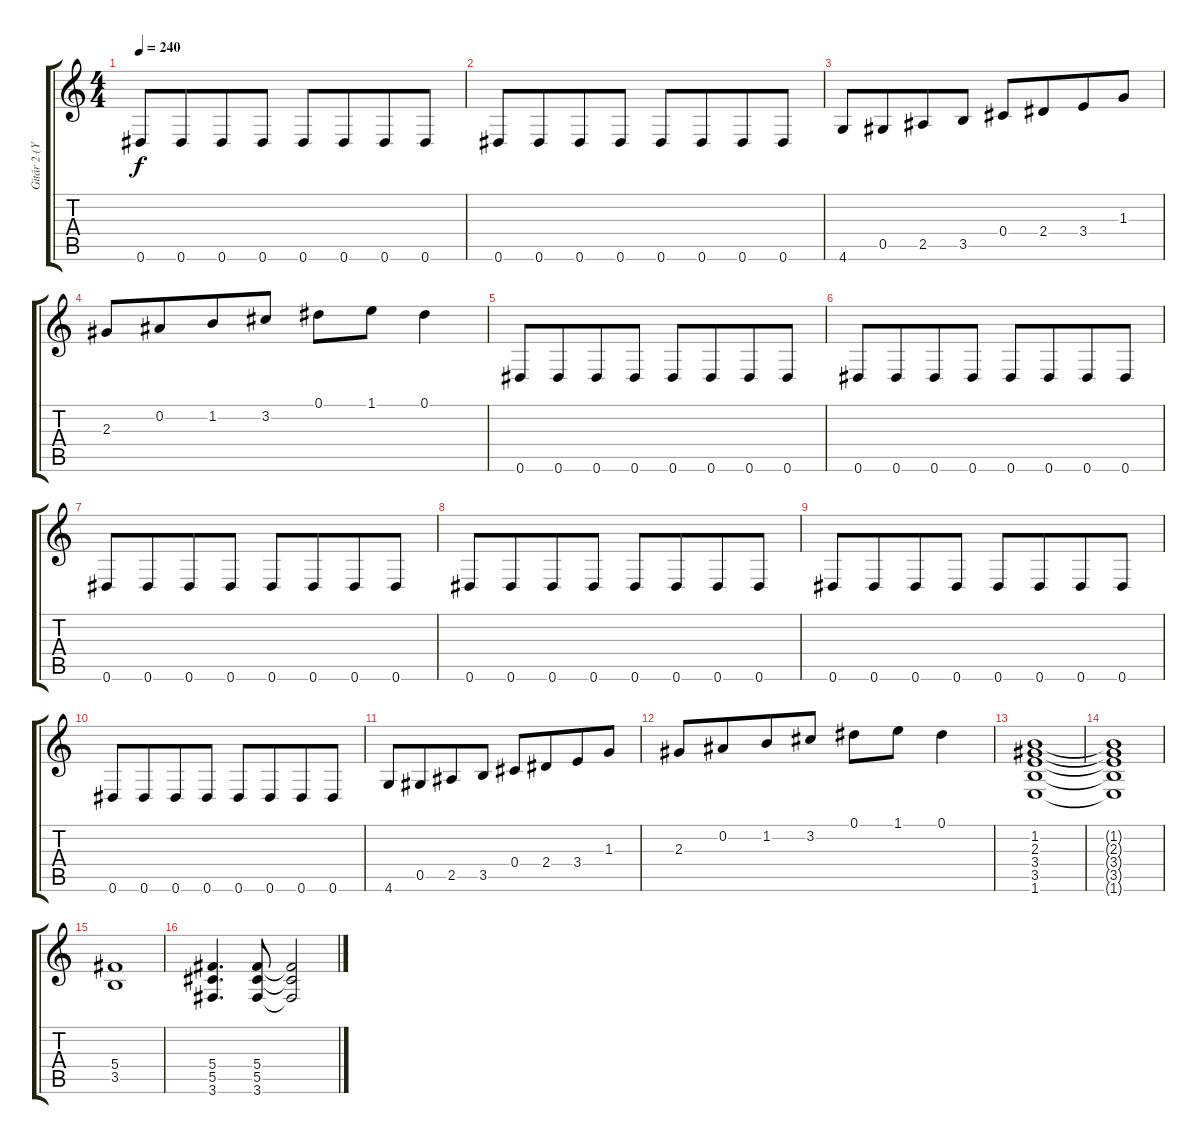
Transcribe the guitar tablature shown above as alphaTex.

\track ("Gitár 2 (Yngwie Malmsteen)" "Gitár 2 (Y") {instrument distortionguitar}
\staff {score tabs}
\tuning (Eb4 Bb3 Gb3 Db3 Ab2 Eb2) {hide}
\ts (4 4)
\tempo 240
\clef g2
\ks c
0.6.8{dy f} 0.6.8{beam merge} 0.6.8 0.6.8 0.6.8 0.6.8{beam merge} 0.6.8 0.6.8 |
0.6.8 0.6.8{beam merge} 0.6.8 0.6.8 0.6.8 0.6.8{beam merge} 0.6.8 0.6.8 |
4.6.8 0.5.8{beam merge} 2.5.8 3.5.8 0.4.8 2.4.8{beam merge} 3.4.8 1.3.8 |
2.3.8 0.2.8{beam merge} 1.2.8 3.2.8 0.1.8 1.1.8 0.1.4 |
0.6.8 0.6.8{beam merge} 0.6.8 0.6.8 0.6.8 0.6.8{beam merge} 0.6.8 0.6.8 |
0.6.8 0.6.8{beam merge} 0.6.8 0.6.8 0.6.8 0.6.8{beam merge} 0.6.8 0.6.8 |
0.6.8 0.6.8{beam merge} 0.6.8 0.6.8 0.6.8 0.6.8{beam merge} 0.6.8 0.6.8 |
0.6.8 0.6.8{beam merge} 0.6.8 0.6.8 0.6.8 0.6.8{beam merge} 0.6.8 0.6.8 |
0.6.8 0.6.8{beam merge} 0.6.8 0.6.8 0.6.8 0.6.8{beam merge} 0.6.8 0.6.8 |
0.6.8 0.6.8{beam merge} 0.6.8 0.6.8 0.6.8 0.6.8{beam merge} 0.6.8 0.6.8 |
4.6.8 0.5.8{beam merge} 2.5.8 3.5.8 0.4.8 2.4.8{beam merge} 3.4.8 1.3.8 |
2.3.8 0.2.8{beam merge} 1.2.8 3.2.8 0.1.8 1.1.8 0.1.4 |
(1.2 2.3 3.4 3.5 1.6).1 |
(1.2{t} 2.3{t} 3.4{t} 3.5{t} 1.6{t}).1 |
(5.4 3.5).1 |
(5.4 5.5 3.6).4{d} (5.4 5.5 3.6).8 (5.4{t} 5.5{t} 3.6{t}).2
